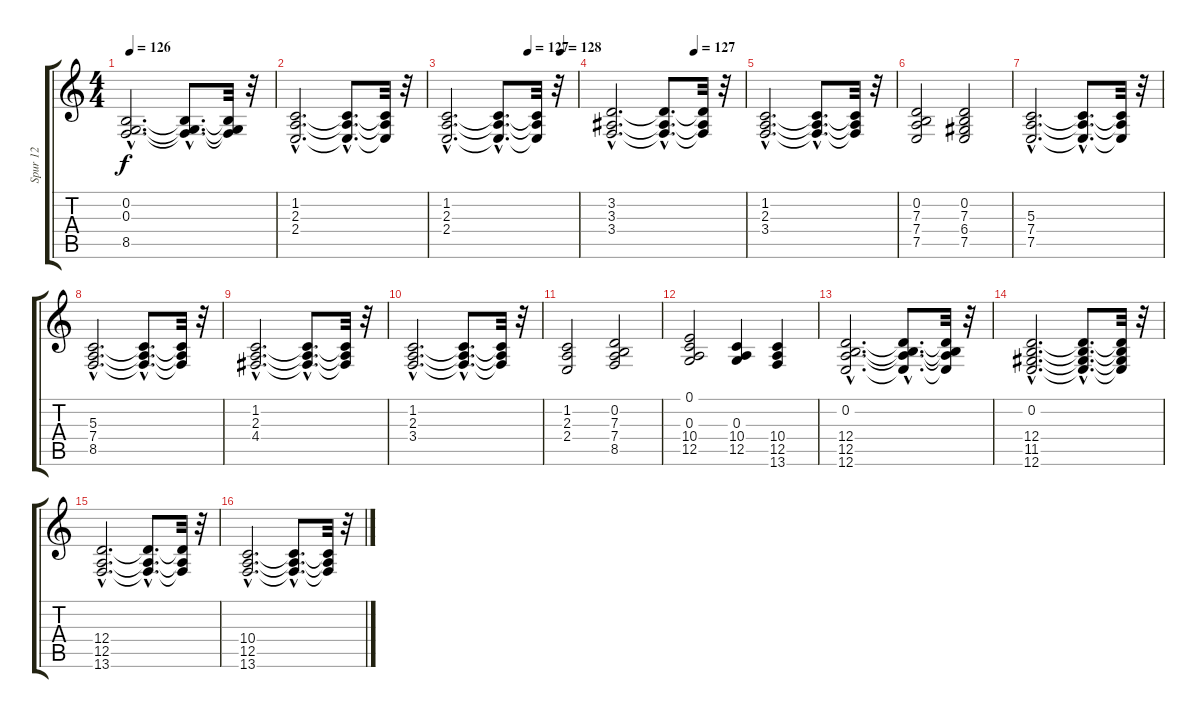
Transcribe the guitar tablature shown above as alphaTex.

\track ("Spur 12" "Spur 12") {instrument pad2warm}
\staff {score tabs}
\tuning (E4 B3 G3 D3 A2 E2) {hide}
\ts (4 4)
\tempo 126
\clef g2
\ks c
(0.2{hac} 0.3{hac} 8.5{hac}).2{d dy f} (0.2{hac t} 0.3{hac t} 8.5{hac t}).8{d} (0.2{t} 0.3{t} 8.5{t}).32 r.32 |
(1.2{hac} 2.3{hac} 2.4{hac}).2{d} (1.2{hac t} 2.3{hac t} 2.4{hac t}).8{d} (1.2{t} 2.3{t} 2.4{t}).32 r.32 |
\tempo (127 0.625)
\tempo (128 0.875)
(1.2{hac} 2.3{hac} 2.4{hac}).2{d} (1.2{hac t} 2.3{hac t} 2.4{hac t}).8{d} (1.2{t} 2.3{t} 2.4{t}).32 r.32 |
\tempo (127 0.625)
(3.2{hac} 3.3{hac} 3.4{hac}).2{d} (3.2{hac t} 3.3{hac t} 3.4{hac t}).8{d} (3.2{t} 3.3{t} 3.4{t}).32 r.32 |
(1.2{hac} 2.3{hac} 3.4{hac}).2{d} (1.2{hac t} 2.3{hac t} 3.4{hac t}).8{d} (1.2{t} 2.3{t} 3.4{t}).32 r.32 |
(0.2 7.3 7.4 7.5).2 (0.2 7.3 6.4 7.5).2 |
(5.3{hac} 7.4{hac} 7.5{hac}).2{d} (5.3{hac t} 7.4{hac t} 7.5{hac t}).8{d} (5.3{t} 7.4{t} 7.5{t}).32 r.32 |
(5.3{hac} 7.4{hac} 8.5{hac}).2{d} (5.3{hac t} 7.4{hac t} 8.5{hac t}).8{d} (5.3{t} 7.4{t} 8.5{t}).32 r.32 |
(1.2{hac} 2.3{hac} 4.4{hac}).2{d} (1.2{hac t} 2.3{hac t} 4.4{hac t}).8{d} (1.2{t} 2.3{t} 4.4{t}).32 r.32 |
(1.2{hac} 2.3{hac} 3.4{hac}).2{d} (1.2{hac t} 2.3{hac t} 3.4{hac t}).8{d} (1.2{t} 2.3{t} 3.4{t}).32 r.32 |
(1.2 2.3 2.4).2 (0.2 7.3 7.4 8.5).2 |
(0.1 0.3 10.4 12.5).2 (0.3 10.4 12.5).4 (10.4 12.5 13.6).4 |
(0.2{hac} 12.4{hac} 12.5{hac} 12.6{hac}).2{d} (0.2{hac t} 12.4{hac t} 12.5{hac t} 12.6{hac t}).8{d} (0.2{t} 12.4{t} 12.5{t} 12.6{t}).32 r.32 |
(0.2{hac} 12.4{hac} 11.5{hac} 12.6{hac}).2{d} (0.2{hac t} 12.4{hac t} 11.5{hac t} 12.6{hac t}).8{d} (0.2{t} 12.4{t} 11.5{t} 12.6{t}).32 r.32 |
(12.4{hac} 12.5{hac} 13.6{hac}).2{d} (12.4{hac t} 12.5{hac t} 13.6{hac t}).8{d} (12.4{t} 12.5{t} 13.6{t}).32 r.32 |
(10.4{hac} 12.5{hac} 13.6{hac}).2{d} (10.4{hac t} 12.5{hac t} 13.6{hac t}).8{d} (10.4{t} 12.5{t} 13.6{t}).32 r.32
